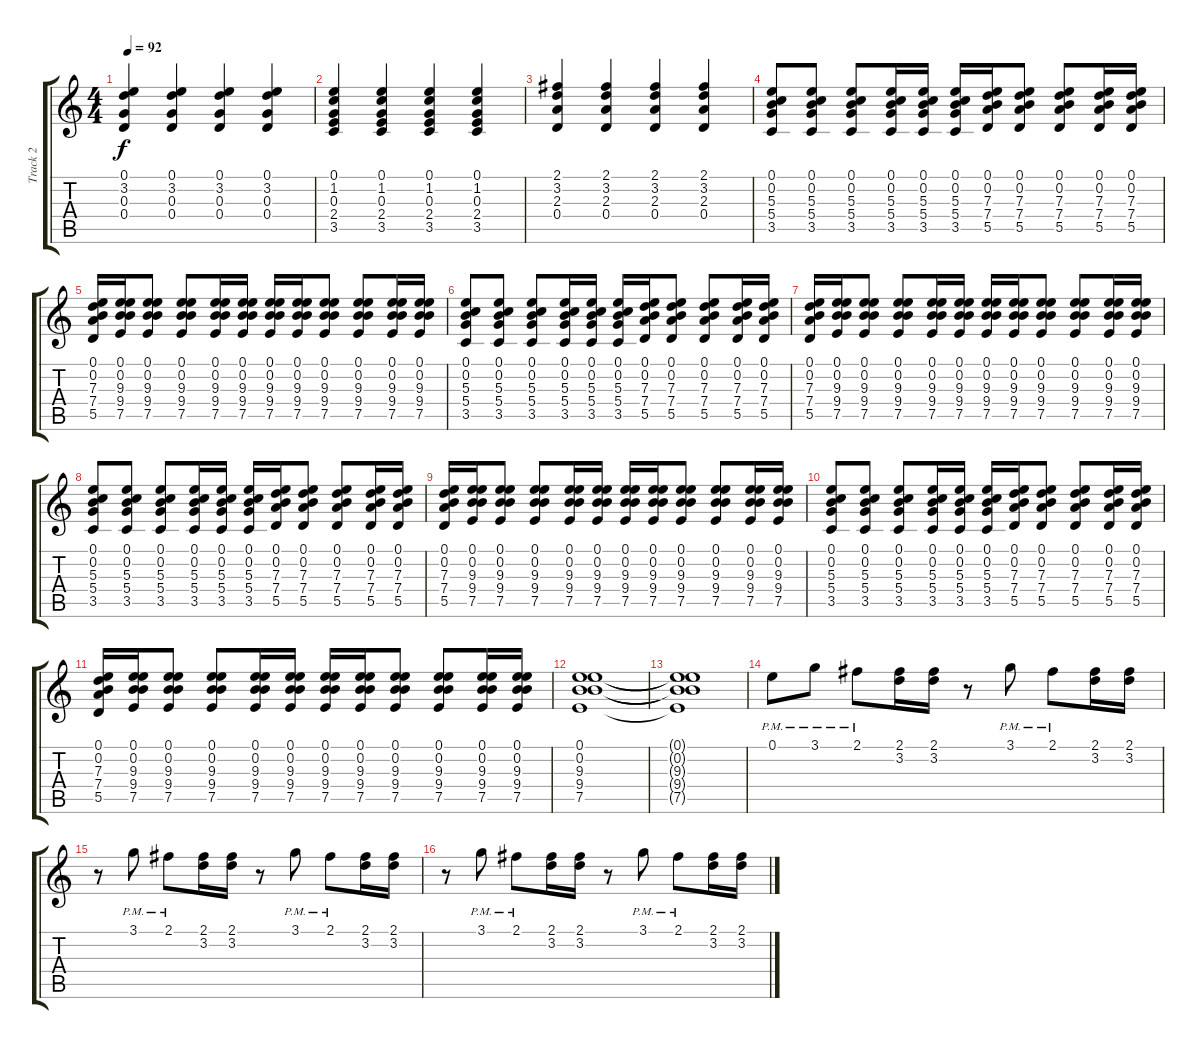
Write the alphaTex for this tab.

\track ("Track 2" "Track 2") {instrument overdrivenguitar}
\staff {score tabs}
\tuning (E4 B3 G3 D3 A2 E2) {hide}
\ts (4 4)
\tempo 92
\clef g2
\ks c
(0.1 3.2 0.3 0.4).4{dy f} (0.1 3.2 0.3 0.4).4 (0.1 3.2 0.3 0.4).4 (0.1 3.2 0.3 0.4).4 |
(0.1 1.2 0.3 2.4 3.5).4 (0.1 1.2 0.3 2.4 3.5).4 (0.1 1.2 0.3 2.4 3.5).4 (0.1 1.2 0.3 2.4 3.5).4 |
(2.1 3.2 2.3 0.4).4 (2.1 3.2 2.3 0.4).4 (2.1 3.2 2.3 0.4).4 (2.1 3.2 2.3 0.4).4 |
(0.1 0.2 5.3 5.4 3.5).8 (0.1 0.2 5.3 5.4 3.5).8 (0.1 0.2 5.3 5.4 3.5).8 (0.1 0.2 5.3 5.4 3.5).16 (0.1 0.2 5.3 5.4 3.5).16 (0.1 0.2 5.3 5.4 3.5).16 (0.1 0.2 7.3 7.4 5.5).16 (0.1 0.2 7.3 7.4 5.5).8 (0.1 0.2 7.3 7.4 5.5).8 (0.1 0.2 7.3 7.4 5.5).16 (0.1 0.2 7.3 7.4 5.5).16 |
(0.1 0.2 7.3 7.4 5.5).16 (0.1 0.2 9.3 9.4 7.5).16 (0.1 0.2 9.3 9.4 7.5).8 (0.1 0.2 9.3 9.4 7.5).8 (0.1 0.2 9.3 9.4 7.5).16 (0.1 0.2 9.3 9.4 7.5).16 (0.1 0.2 9.3 9.4 7.5).16 (0.1 0.2 9.3 9.4 7.5).16 (0.1 0.2 9.3 9.4 7.5).8 (0.1 0.2 9.3 9.4 7.5).8 (0.1 0.2 9.3 9.4 7.5).16 (0.1 0.2 9.3 9.4 7.5).16 |
(0.1 0.2 5.3 5.4 3.5).8 (0.1 0.2 5.3 5.4 3.5).8 (0.1 0.2 5.3 5.4 3.5).8 (0.1 0.2 5.3 5.4 3.5).16 (0.1 0.2 5.3 5.4 3.5).16 (0.1 0.2 5.3 5.4 3.5).16 (0.1 0.2 7.3 7.4 5.5).16 (0.1 0.2 7.3 7.4 5.5).8 (0.1 0.2 7.3 7.4 5.5).8 (0.1 0.2 7.3 7.4 5.5).16 (0.1 0.2 7.3 7.4 5.5).16 |
(0.1 0.2 7.3 7.4 5.5).16 (0.1 0.2 9.3 9.4 7.5).16 (0.1 0.2 9.3 9.4 7.5).8 (0.1 0.2 9.3 9.4 7.5).8 (0.1 0.2 9.3 9.4 7.5).16 (0.1 0.2 9.3 9.4 7.5).16 (0.1 0.2 9.3 9.4 7.5).16 (0.1 0.2 9.3 9.4 7.5).16 (0.1 0.2 9.3 9.4 7.5).8 (0.1 0.2 9.3 9.4 7.5).8 (0.1 0.2 9.3 9.4 7.5).16 (0.1 0.2 9.3 9.4 7.5).16 |
(0.1 0.2 5.3 5.4 3.5).8 (0.1 0.2 5.3 5.4 3.5).8 (0.1 0.2 5.3 5.4 3.5).8 (0.1 0.2 5.3 5.4 3.5).16 (0.1 0.2 5.3 5.4 3.5).16 (0.1 0.2 5.3 5.4 3.5).16 (0.1 0.2 7.3 7.4 5.5).16 (0.1 0.2 7.3 7.4 5.5).8 (0.1 0.2 7.3 7.4 5.5).8 (0.1 0.2 7.3 7.4 5.5).16 (0.1 0.2 7.3 7.4 5.5).16 |
(0.1 0.2 7.3 7.4 5.5).16 (0.1 0.2 9.3 9.4 7.5).16 (0.1 0.2 9.3 9.4 7.5).8 (0.1 0.2 9.3 9.4 7.5).8 (0.1 0.2 9.3 9.4 7.5).16 (0.1 0.2 9.3 9.4 7.5).16 (0.1 0.2 9.3 9.4 7.5).16 (0.1 0.2 9.3 9.4 7.5).16 (0.1 0.2 9.3 9.4 7.5).8 (0.1 0.2 9.3 9.4 7.5).8 (0.1 0.2 9.3 9.4 7.5).16 (0.1 0.2 9.3 9.4 7.5).16 |
(0.1 0.2 5.3 5.4 3.5).8 (0.1 0.2 5.3 5.4 3.5).8 (0.1 0.2 5.3 5.4 3.5).8 (0.1 0.2 5.3 5.4 3.5).16 (0.1 0.2 5.3 5.4 3.5).16 (0.1 0.2 5.3 5.4 3.5).16 (0.1 0.2 7.3 7.4 5.5).16 (0.1 0.2 7.3 7.4 5.5).8 (0.1 0.2 7.3 7.4 5.5).8 (0.1 0.2 7.3 7.4 5.5).16 (0.1 0.2 7.3 7.4 5.5).16 |
(0.1 0.2 7.3 7.4 5.5).16 (0.1 0.2 9.3 9.4 7.5).16 (0.1 0.2 9.3 9.4 7.5).8 (0.1 0.2 9.3 9.4 7.5).8 (0.1 0.2 9.3 9.4 7.5).16 (0.1 0.2 9.3 9.4 7.5).16 (0.1 0.2 9.3 9.4 7.5).16 (0.1 0.2 9.3 9.4 7.5).16 (0.1 0.2 9.3 9.4 7.5).8 (0.1 0.2 9.3 9.4 7.5).8 (0.1 0.2 9.3 9.4 7.5).16 (0.1 0.2 9.3 9.4 7.5).16 |
(0.1 0.2 9.3 9.4 7.5).1 |
(0.1{t} 0.2{t} 9.3{t} 9.4{t} 7.5{t}).1 |
0.1{pm}.8 3.1{pm}.8 2.1{pm}.8 (2.1 3.2).16 (2.1 3.2).16 r.8 3.1{pm}.8 2.1{pm}.8 (2.1 3.2).16 (2.1 3.2).16 |
r.8 3.1{pm}.8 2.1{pm}.8 (2.1 3.2).16 (2.1 3.2).16 r.8 3.1{pm}.8 2.1{pm}.8 (2.1 3.2).16 (2.1 3.2).16 |
r.8 3.1{pm}.8 2.1{pm}.8 (2.1 3.2).16 (2.1 3.2).16 r.8 3.1{pm}.8 2.1{pm}.8 (2.1 3.2).16 (2.1 3.2).16
